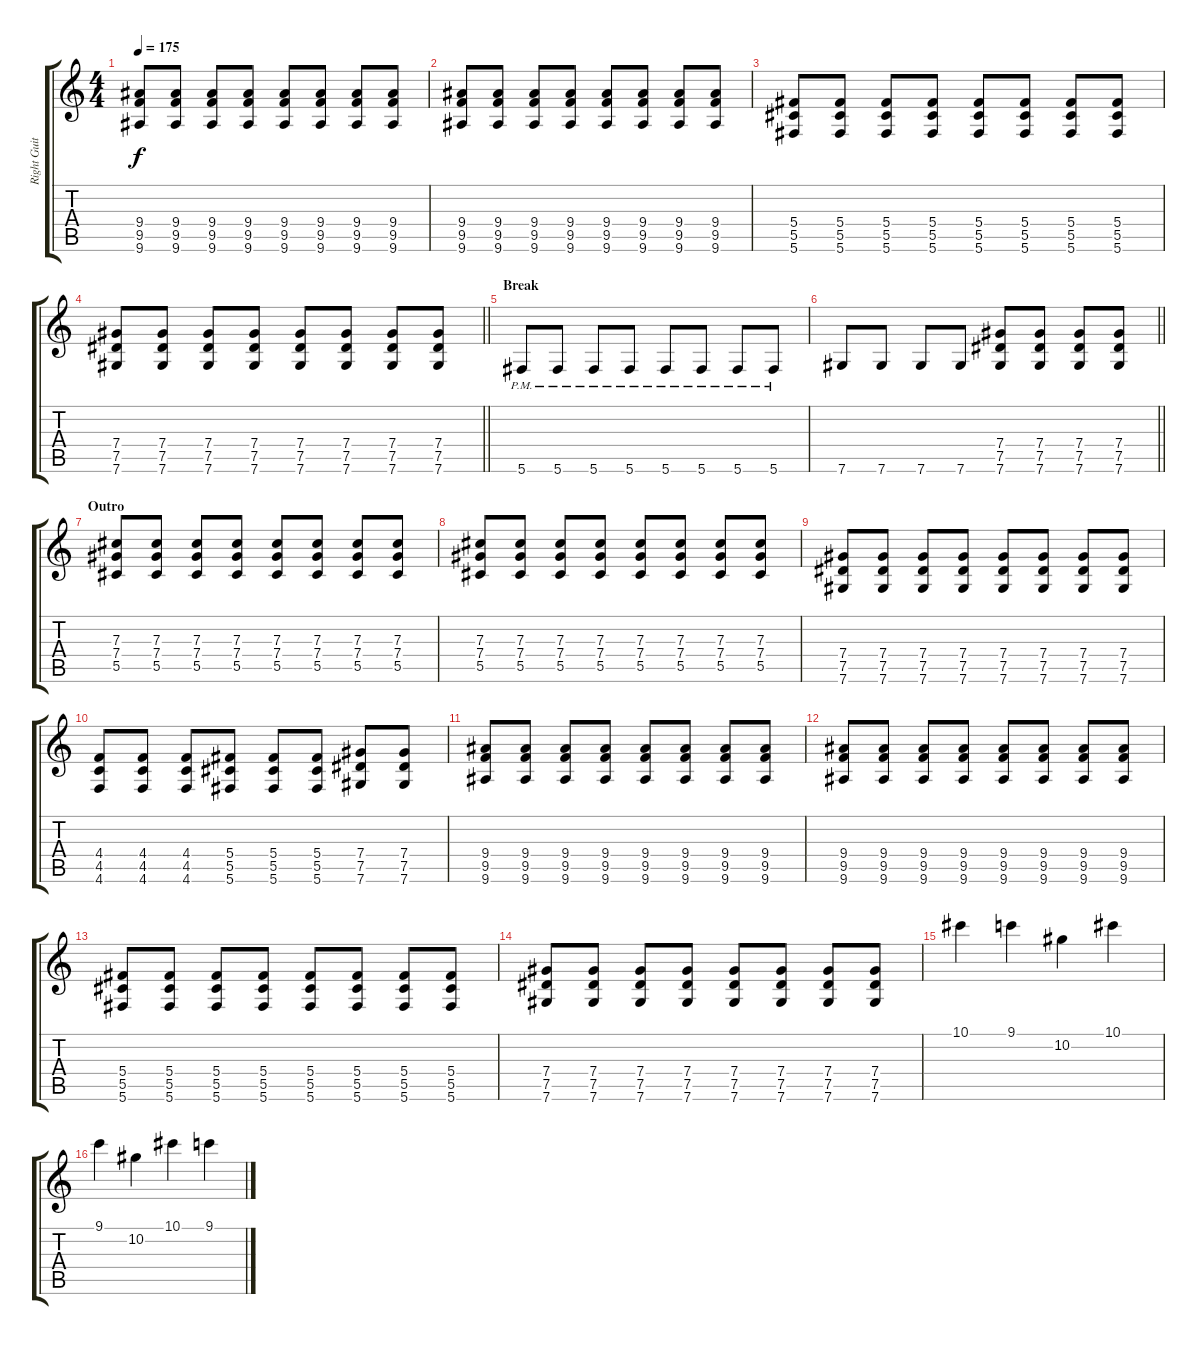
\track ("Right Guitar" "Right Guit") {instrument electricguitarclean}
\staff {score tabs}
\tuning (Eb4 Bb3 Gb3 Db3 Ab2 Db2) {hide}
\ts (4 4)
\tempo 175
\clef g2
\ks c
(9.4 9.5 9.6).8{dy f} (9.4 9.5 9.6).8 (9.4 9.5 9.6).8 (9.4 9.5 9.6).8 (9.4 9.5 9.6).8 (9.4 9.5 9.6).8 (9.4 9.5 9.6).8 (9.4 9.5 9.6).8 |
(9.4 9.5 9.6).8 (9.4 9.5 9.6).8 (9.4 9.5 9.6).8 (9.4 9.5 9.6).8 (9.4 9.5 9.6).8 (9.4 9.5 9.6).8 (9.4 9.5 9.6).8 (9.4 9.5 9.6).8 |
(5.4 5.5 5.6).8 (5.4 5.5 5.6).8 (5.4 5.5 5.6).8 (5.4 5.5 5.6).8 (5.4 5.5 5.6).8 (5.4 5.5 5.6).8 (5.4 5.5 5.6).8 (5.4 5.5 5.6).8 |
\barLineRight lightlight
(7.4 7.5 7.6).8 (7.4 7.5 7.6).8 (7.4 7.5 7.6).8 (7.4 7.5 7.6).8 (7.4 7.5 7.6).8 (7.4 7.5 7.6).8 (7.4 7.5 7.6).8 (7.4 7.5 7.6).8 |
\section ("" "Break")
5.6{pm}.8 5.6{pm}.8 5.6{pm}.8 5.6{pm}.8 5.6{pm}.8 5.6{pm}.8 5.6{pm}.8 5.6{pm}.8 |
\barLineRight lightlight
7.6.8 7.6.8 7.6.8 7.6.8 (7.4 7.5 7.6).8 (7.4 7.5 7.6).8 (7.4 7.5 7.6).8 (7.4 7.5 7.6).8 |
\section ("" "Outro")
(7.3 7.4 5.5).8 (7.3 7.4 5.5).8 (7.3 7.4 5.5).8 (7.3 7.4 5.5).8 (7.3 7.4 5.5).8 (7.3 7.4 5.5).8 (7.3 7.4 5.5).8 (7.3 7.4 5.5).8 |
(7.3 7.4 5.5).8 (7.3 7.4 5.5).8 (7.3 7.4 5.5).8 (7.3 7.4 5.5).8 (7.3 7.4 5.5).8 (7.3 7.4 5.5).8 (7.3 7.4 5.5).8 (7.3 7.4 5.5).8 |
(7.4 7.5 7.6).8 (7.4 7.5 7.6).8 (7.4 7.5 7.6).8 (7.4 7.5 7.6).8 (7.4 7.5 7.6).8 (7.4 7.5 7.6).8 (7.4 7.5 7.6).8 (7.4 7.5 7.6).8 |
(4.4 4.5 4.6).8 (4.4 4.5 4.6).8 (4.4 4.5 4.6).8 (5.4 5.5 5.6).8 (5.4 5.5 5.6).8 (5.4 5.5 5.6).8 (7.4 7.5 7.6).8 (7.4 7.5 7.6).8 |
(9.4 9.5 9.6).8 (9.4 9.5 9.6).8 (9.4 9.5 9.6).8 (9.4 9.5 9.6).8 (9.4 9.5 9.6).8 (9.4 9.5 9.6).8 (9.4 9.5 9.6).8 (9.4 9.5 9.6).8 |
(9.4 9.5 9.6).8 (9.4 9.5 9.6).8 (9.4 9.5 9.6).8 (9.4 9.5 9.6).8 (9.4 9.5 9.6).8 (9.4 9.5 9.6).8 (9.4 9.5 9.6).8 (9.4 9.5 9.6).8 |
(5.4 5.5 5.6).8 (5.4 5.5 5.6).8 (5.4 5.5 5.6).8 (5.4 5.5 5.6).8 (5.4 5.5 5.6).8 (5.4 5.5 5.6).8 (5.4 5.5 5.6).8 (5.4 5.5 5.6).8 |
(7.4 7.5 7.6).8 (7.4 7.5 7.6).8 (7.4 7.5 7.6).8 (7.4 7.5 7.6).8 (7.4 7.5 7.6).8 (7.4 7.5 7.6).8 (7.4 7.5 7.6).8 (7.4 7.5 7.6).8 |
10.1.4{instrument electricguitarclean} 9.1.4 10.2.4 10.1.4 |
9.1.4 10.2.4 10.1.4 9.1.4
